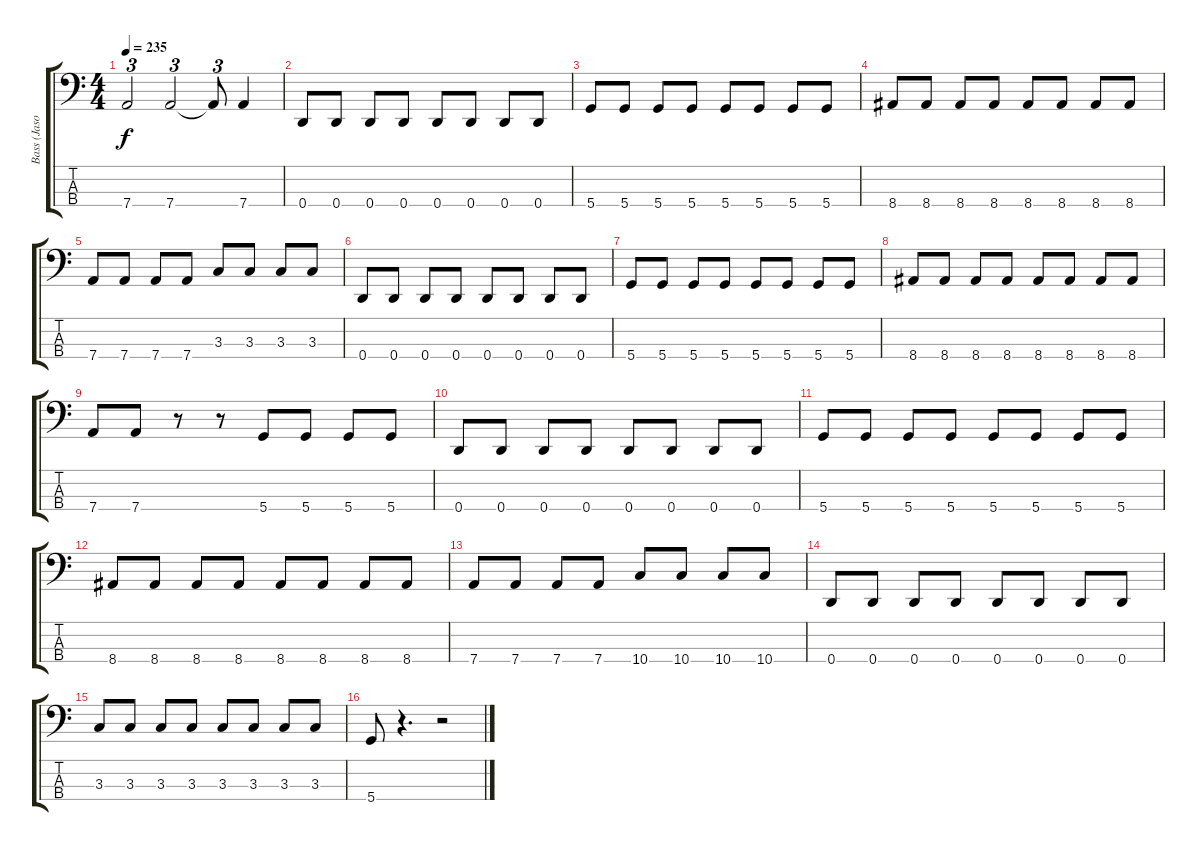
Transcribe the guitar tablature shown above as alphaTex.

\track ("Bass (Jason McCaslin)" "Bass (Jaso") {instrument electricbasspick}
\staff {score tabs}
\tuning (G2 D2 A1 D1) {hide}
\ts (4 4)
\tempo 235
\clef f4
\ks c
7.4.2{tu (3 2) dy f} 7.4.2{tu (3 2)} 7.4{t}.8{tu (3 2)} 7.4.4 |
0.4.8 0.4.8 0.4.8 0.4.8 0.4.8 0.4.8 0.4.8 0.4.8 |
5.4.8 5.4.8 5.4.8 5.4.8 5.4.8 5.4.8 5.4.8 5.4.8 |
8.4.8 8.4.8 8.4.8 8.4.8 8.4.8 8.4.8 8.4.8 8.4.8 |
7.4.8 7.4.8 7.4.8 7.4.8 3.3.8 3.3.8 3.3.8 3.3.8 |
0.4.8 0.4.8 0.4.8 0.4.8 0.4.8 0.4.8 0.4.8 0.4.8 |
5.4.8 5.4.8 5.4.8 5.4.8 5.4.8 5.4.8 5.4.8 5.4.8 |
8.4.8 8.4.8 8.4.8 8.4.8 8.4.8 8.4.8 8.4.8 8.4.8 |
7.4.8 7.4.8 r.8 r.8 5.4.8 5.4.8 5.4.8 5.4.8 |
0.4.8 0.4.8 0.4.8 0.4.8 0.4.8 0.4.8 0.4.8 0.4.8 |
5.4.8 5.4.8 5.4.8 5.4.8 5.4.8 5.4.8 5.4.8 5.4.8 |
8.4.8 8.4.8 8.4.8 8.4.8 8.4.8 8.4.8 8.4.8 8.4.8 |
7.4.8 7.4.8 7.4.8 7.4.8 10.4.8 10.4.8 10.4.8 10.4.8 |
0.4.8 0.4.8 0.4.8 0.4.8 0.4.8 0.4.8 0.4.8 0.4.8 |
3.3.8 3.3.8 3.3.8 3.3.8 3.3.8 3.3.8 3.3.8 3.3.8 |
5.4.8 r.4{d} r.2
